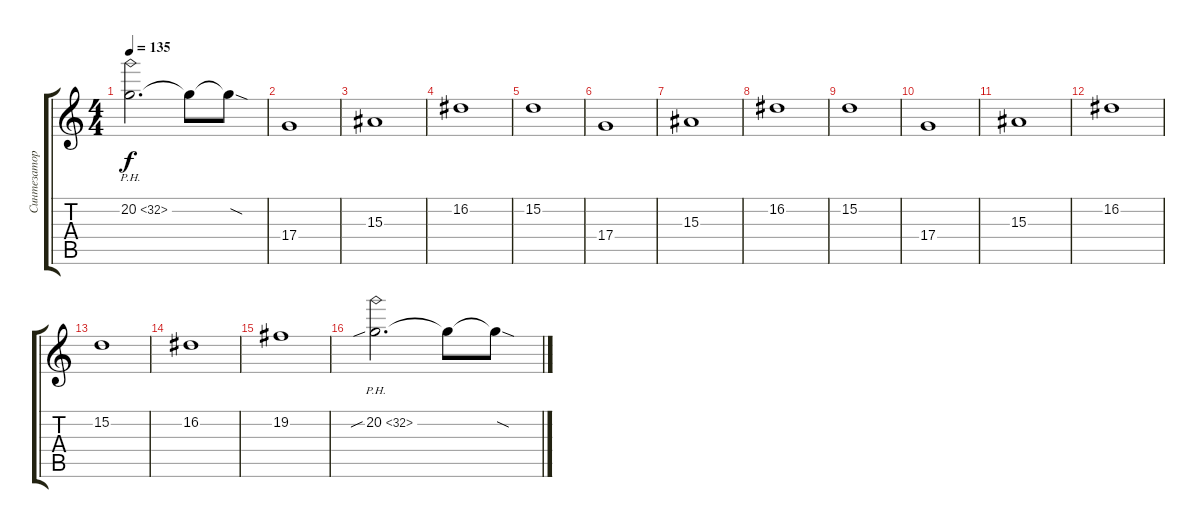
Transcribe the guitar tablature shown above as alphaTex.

\track ("Синтезатор 3" "Синтезатор") {instrument lead1square}
\staff {score tabs}
\tuning (E4 B3 G3 D3 A2 E2) {hide}
\ts (4 4)
\tempo 135
\clef g2
\ks c
20.2{ph 12}.2{d dy f} 20.2{t}.8 20.2{sod t}.8 |
17.4.1 |
15.3.1 |
16.2.1 |
15.2.1 |
17.4.1 |
15.3.1 |
16.2.1 |
15.2.1 |
17.4.1 |
15.3.1 |
16.2.1 |
15.2.1 |
16.2.1 |
19.2.1 |
20.2{ph 12 sib}.2{d} 20.2{t}.8 20.2{sod t}.8
